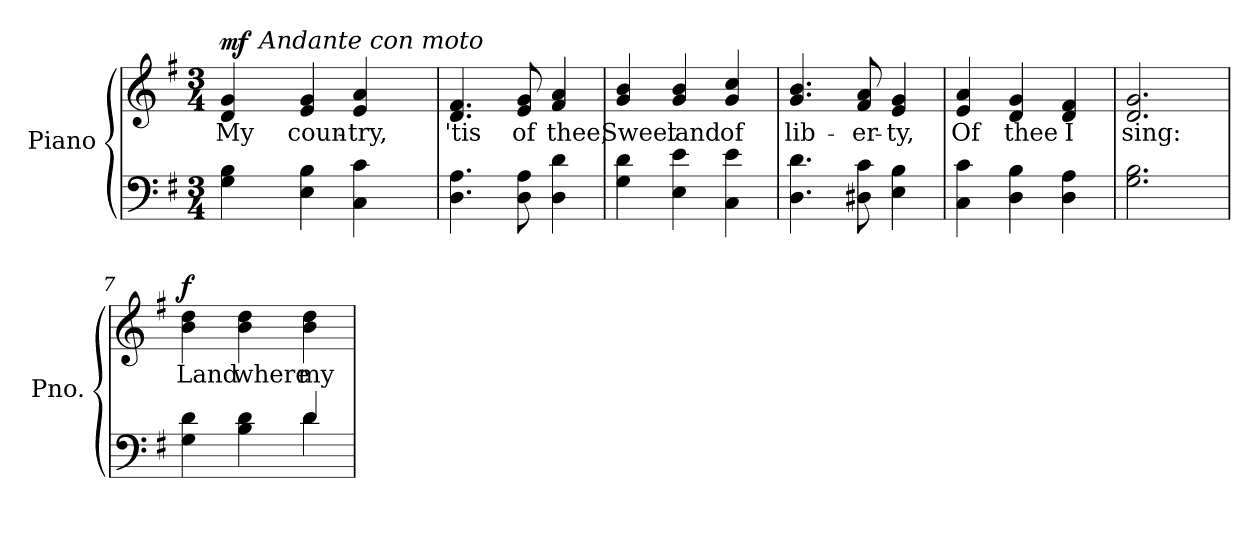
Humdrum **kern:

**kern	**kern	**text	**dynam
*part1	*part1	*part1	*part1
*staff2	*staff1	*staff1	*staff1/2
*I"Piano	*	*	*
*I'Pno.	*	*	*
!!LO:PB:g=z
*clefF4	*clefG2	*	*
*k[f#]	*k[f#]	*	*
*G:	*G:	*	*
*M3/4	*M3/4	*	*
=1	=1	=1	=1
!	!LO:TX:a:t=Several nations have used this splendid dignified tune, either as a national anthem, or as a composition of the utmost importance. Parts of the melody have been traced	!	!
!	!LO:TX:t=back as far as Dr. John Bull (1563-1628), but the composer of the melody in its final form is still unknown, though many continue to credit it to Henry Carey, an	!	!
!	!LO:TX:t=Englishman (1690-1743). The words were written in 1832 by Reverend S. F. Smith, an American clergymen. The song was first sung publicly at a children's celebration	!	!
!	!LO:TX:t=of American independence in the Park Street Church, Boston, July 4, of that year. Numerous other verses have been written to this melody. Two of the best are the ones	!	!
!	!LO:TX:t=below by Henry Van Dyke.	!	!
!	!	!LO:LY:b:color=#000000	!
*	*^	*	*
4Gi\ 4Bi	4di/ 4gi	16ryy	My	mf
.	.	64ryy	.	.
.	.	256ryy	.	.
.	.	1024ryy	.	.
!	!	!LO:TX:a:i:t=Andante con moto	!	!
.	.	2ryy	.	.
!	!	!	!LO:LY:b:color=#000000	!
4Ei\ 4Bi	4ei/ 4gi	.	coun-	.
!	!	!	!LO:LY:b:color=#000000	!
4Ci\ 4ci	4ei/ 4ai	.	-try,	.
.	.	8ryy	.	.
.	.	32ryy	.	.
.	.	128ryy	.	.
.	.	512.ryy	.	.
*	*v	*v	*	*
=2	=2	=2	=2
*	*^	*	*
!	!	!	!LO:LY:b:color=#000000	!
*	*v	*v	*	*
4.Di\ 4.Ai	4.di/ 4.f#i	'tis	.
!	!	!LO:LY:b:color=#000000	!
8Di\ 8Ai	8ei/ 8gi	of	.
!	!	!LO:LY:b:color=#000000	!
4Di\ 4di	4f#i/ 4ai	thee,	.
=3	=3	=3	=3
!	!	!LO:LY:b:color=#000000	!
4Gi\ 4di	4gi/ 4bi	Sweet	.
!	!	!LO:LY:b:color=#000000	!
4Ei\ 4ei	4gi/ 4bi	land	.
!	!	!LO:LY:b:color=#000000	!
4Ci\ 4ei	4gi/ 4cci	of	.
=4	=4	=4	=4
!	!	!LO:LY:b:color=#000000	!
4.Di\ 4.di	4.gi/ 4.bi	lib-	.
!	!	!LO:LY:b:color=#000000	!
8D#Xi\ 8ci	8f#i/ 8ai	-er-	.
!	!	!LO:LY:b:color=#000000	!
4Ei\ 4Bi	4ei/ 4gi	-ty,	.
!!LO:LB:g=z
=5	=5	=5	=5
!	!	!LO:LY:b:color=#000000	!
4Ci\ 4ci	4ei/ 4ai	Of	.
!	!	!LO:LY:b:color=#000000	!
4Di\ 4Bi	4di/ 4gi	thee	.
!	!	!LO:LY:b:color=#000000	!
4Di\ 4Ai	4di/ 4f#i	I	.
=6	=6	=6	=6
!	!	!LO:LY:b:color=#000000	!
2.Gi\ 2.Bi	2.di/ 2.gi	sing:	.
=7	=7	=7	=7
*^	*	*	*
!	!	!	!LO:LY:b:color=#000000	!
4Gi\ 4di	2ryy	4bi\ 4ddi	Land	f
!	!	!	!LO:LY:b:color=#000000	!
4Bi\ 4di	.	4bi\ 4ddi	where	.
!	!	!	!LO:LY:b:color=#000000	!
4di/	4di\	4bi\ 4ddi	my	.
*v	*v	*	*	*
=	=	=	=
*-	*-	*-	*-
